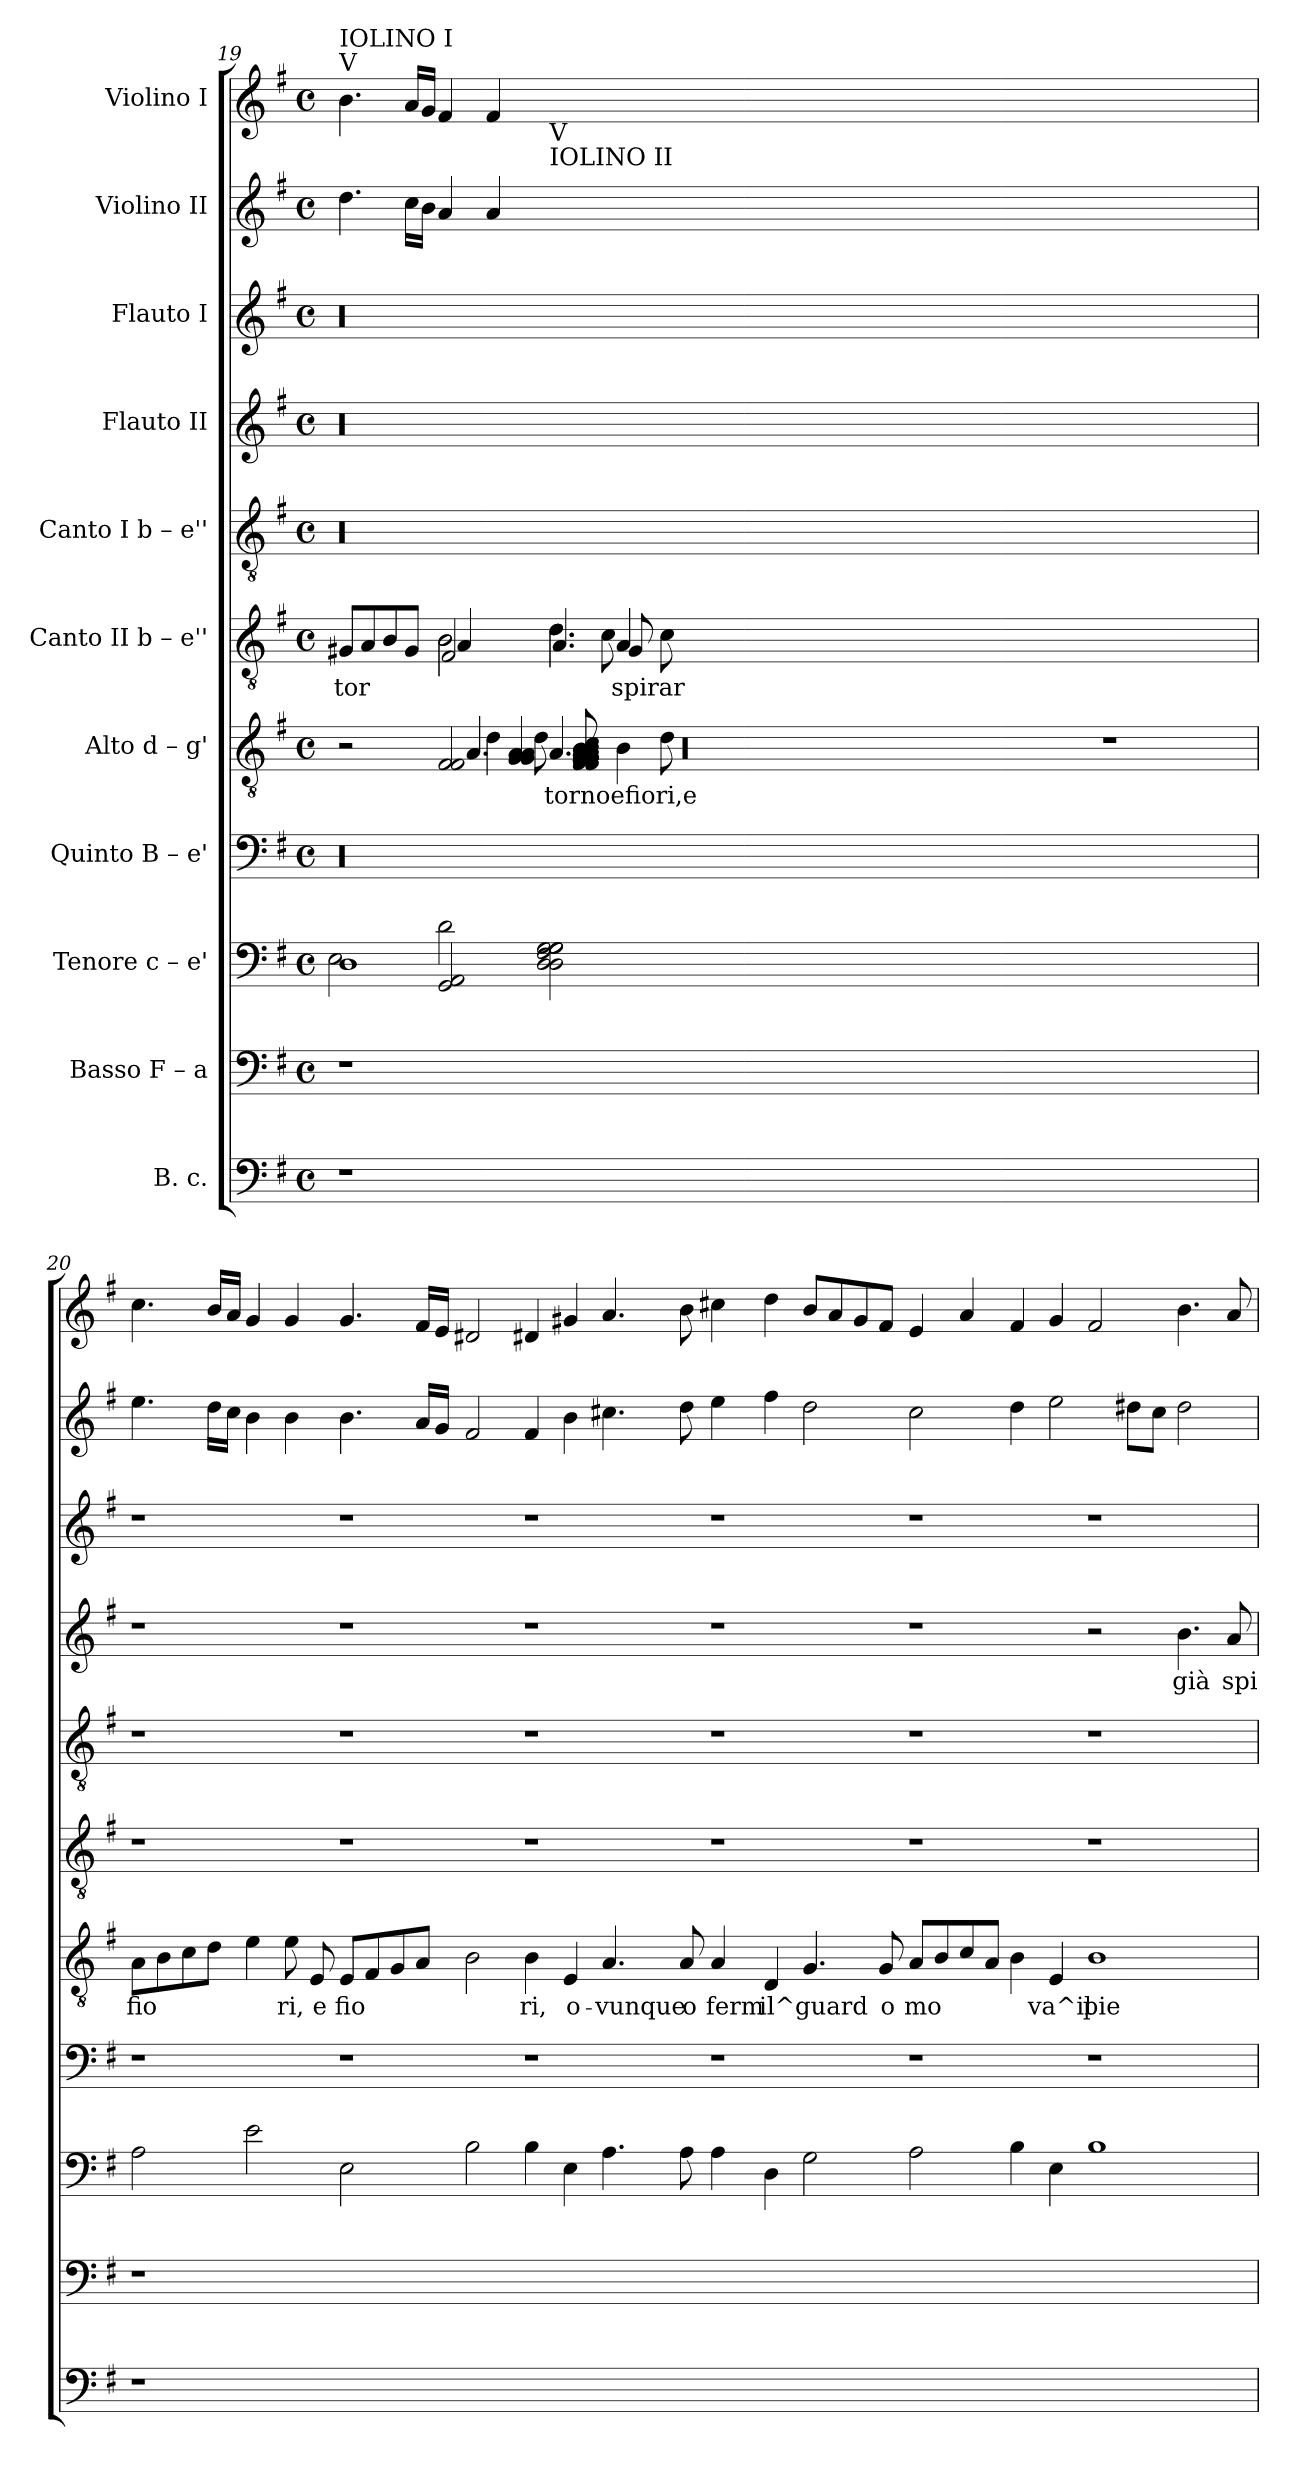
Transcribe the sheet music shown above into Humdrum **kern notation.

**kern	**kern	**kern	**text	**kern	**kern	**text	**kern	**text	**kern	**kern	**text	**kern	**kern	**kern
*part11	*part10	*part9	*part9	*part8	*part7	*part7	*part6	*part6	*part5	*part4	*part4	*part3	*part2	*part1
*staff11	*staff10	*staff9	*staff9	*staff8	*staff7	*staff7	*staff6	*staff6	*staff5	*staff4	*staff4	*staff3	*staff2	*staff1
*I"B. c.	*I"Basso  F – a	*I"Tenore  c – e'	*	*I"Quinto  B – e'	*I"Alto  d – g'	*	*I"Canto II  b – e''	*	*I"Canto I  b – e''	*I"Flauto II	*	*I"Flauto I	*I"Violino II	*I"Violino I
!!LO:PB:g=z
*clefF4	*clefF4	*clefF4	*	*clefF4	*clefGv2	*	*clefGv2	*	*clefGv2	*clefG2	*	*clefG2	*clefG2	*clefG2
*k[f#]	*k[f#]	*k[f#]	*	*k[f#]	*k[f#]	*	*k[f#]	*	*k[f#]	*k[f#]	*	*k[f#]	*k[f#]	*k[f#]
*G:	*G:	*G:	*	*G:	*G:	*	*G:	*	*G:	*G:	*	*G:	*G:	*G:
*M4/4	*M4/4	*M4/4	*	*M4/4	*M4/4	*	*M4/4	*	*M4/4	*M4/4	*	*M4/4	*M4/4	*M4/4
*met(c)	*met(c)	*met(c)	*	*met(c)	*met(c)	*	*met(c)	*	*met(c)	*met(c)	*	*met(c)	*met(c)	*met(c)
=19	=19	=19	=19	=19	=19	=19	=19	=19	=19	=19	=19	=19	=19	=19
*	*	*^	*	*	*	*	*	*	*	*	*	*	*	*
!	!	!	!	!	!	!	!	!	!	!	!	!	!	!	!LO:TX:a:t=V
!	!	!	!	!	!	!	!	!	!	!	!	!	!	!	!LO:TX:a:t=IOLINO I
!	!	!	!	!LO:LY:a:rj	!	!	!	!	!LO:LY:b:rj	!	!	!	!	!	!
*	*	*	*^	*	*	*^	*	*^	*	*	*	*	*	*	*
*	*	*	*	*	*	*	*	*^	*	*	*^	*	*	*	*	*	*	*
*	*	*	*	*	*	*	*	*	*	*	*	*	*^	*	*	*	*	*	*	*
1r	1r	1D	2E\	2ryy	.	00.r	2r	2ryy	2.ryy	.	8G#X/L	2ryy	2ryy	2ryy	tor-	00.r	00.r	.	00.r	4.dd\	4.b\
!	!	!	!	!	!	!	!	!	!	!	!	!	!	!	!LO:LY:b:rj	!	!	!	!	!	!
.	.	.	.	.	.	.	.	.	.	.	8A/	.	.	.	--	.	.	.	.	.	.
!	!	!	!	!	!	!	!	!	!	!	!	!	!	!	!LO:LY:b:rj	!	!	!	!	!	!
.	.	.	.	.	.	.	.	.	.	.	8B/	.	.	.	--	.	.	.	.	.	.
!	!	!	!	!	!	!	!	!	!	!	!	!	!	!	!LO:LY:b:rj	!	!	!	!	!	!
.	.	.	.	.	.	.	.	.	.	.	8G#/J	.	.	.	--	.	.	.	.	16cc\L	16a/L
.	.	.	.	.	.	.	.	.	.	.	.	.	.	.	.	.	.	.	.	16b\J	16g/J
!	!	!	!	!	!LO:LY:a:rj	!	!	!	!	!	!	!	!	!	!	!	!	!	!	!	!
.	.	.	2AA/ 2GG/	2d\	.	.	2F#/ 2F#/	4.A/	.	.	2B\	2F#/	2B\	4A/	.	.	.	.	.	4a/	4f#/
.	.	.	.	.	.	.	.	.	4d\	.	.	.	.	00ryy	.	.	.	.	.	4a/	4f#/
.	.	.	.	.	.	.	.	4A/ 4A/ 4G/ 4G/	.	.	.	.	.	.	.	.	.	.	.	.	.
!	!	!	!	!	!	!	!	!	!	!	!	!	!	!	!	!	!	!	!	!	!LO:TX:b:t=V
!	!	!	!	!	!	!	!	!	!	!	!	!	!	!	!	!	!	!	!	!	!LO:TX:b:t=IOLINO II
!	!	!	!	!	!	!	!	!	!	!LO:LY:b:rj	!	!	!	!	!	!	!	!	!	!	!
00ryy	00ryy	2G\ 2G\ 2G\ 2F#\ 2D\ 2D\	00ryy	00ryy	.	.	4.A/	.	8d\	tornoefiori,e	4.d\	4.A/	4.d\	.	.	.	.	.	.	00ryy	00ryy
.	.	.	.	.	.	.	.	8c/ 8B/ 8B/ 8A/ 8A/ 8A/ 8G/ 8G/ 8G/ 8G/ 8G/ 8G/ 8G/ 8G/ 8F#/ 8F#/	1ryy	.	.	.	.	.	.	.	.	.	.	.	.
.	.	.	.	.	.	.	.	1ryy	.	.	.	.	.	.	.	.	.	.	.	.	.
!	!	!	!	!	!	!	!	!	!	!	!	!	!	!	!LO:LY:b:rj	!	!	!	!	!	!
.	.	.	.	.	.	.	4B\	.	.	.	4A/	8G#/	8c\	.	-spirar	.	.	.	.	.	.
.	.	00ryy	.	.	.	.	.	.	.	.	.	00ryy	00ryy	.	.	.	.	.	.	.	.
.	.	.	.	.	.	.	8d\	.	.	.	8c\	.	.	.	.	.	.	.	.	.	.
.	.	.	.	.	.	.	00r	.	.	.	00ryy	.	.	.	.	.	.	.	.	.	.
.	.	.	.	.	.	.	.	.	1ryy	.	.	.	.	.	.	.	.	.	.	.	.
.	.	.	.	.	.	.	.	1ryy	.	.	.	.	.	.	.	.	.	.	.	.	.
.	.	.	.	.	.	.	.	.	1ryy	.	.	.	.	.	.	.	.	.	.	.	.
.	.	.	.	.	.	.	.	2%7ryy	.	.	.	.	.	.	.	.	.	.	.	.	.
.	.	.	.	.	.	.	.	.	1ryy	.	.	.	.	.	.	.	.	.	.	.	.
.	.	.	.	.	.	.	.	.	.	.	.	.	.	1ryy	.	.	.	.	.	.	.
1..ryy	1..ryy	.	1ryy	1ryy	.	.	.	.	.	.	.	.	.	.	.	.	.	.	.	1..ryy	1..ryy
.	.	.	.	.	.	.	.	.	1ryy	.	.	.	.	.	.	.	.	.	.	.	.
.	.	1ryy	.	.	.	.	.	.	.	.	.	1ryy	1ryy	.	.	.	.	.	.	.	.
.	.	.	.	.	.	.	1r	.	.	.	1ryy	.	.	1ryy	.	.	.	.	.	.	.
.	.	.	4ryy	4ryy	.	2.ryy	.	.	.	.	.	.	.	.	.	2.ryy	2.ryy	.	2.ryy	.	.
.	.	.	.	.	.	.	.	.	2ryy	.	.	.	.	.	.	.	.	.	.	.	.
.	.	.	2ryy	2ryy	.	.	.	.	.	.	.	.	.	.	.	.	.	.	.	.	.
.	.	4ryy	.	.	.	.	.	.	.	.	.	4ryy	4ryy	.	.	.	.	.	.	.	.
.	.	.	.	.	.	.	.	.	8ryy	.	.	.	.	.	.	.	.	.	.	.	.
*	*	*v	*v	*v	*	*	*	*	*	*	*v	*v	*v	*v	*	*	*	*	*	*	*
!!LO:PB:g=z
=20	=20	=20	=20	=20	=20	=20	=20	=20	=20	=20	=20	=20	=20	=20	=20	=20
!	!	!	!LO:LY:a:rj	!	!	!	!	!LO:LY:b:rj	!	!	!	!	!	!	!	!
*	*	*	*	*	*v	*v	*v	*	*	*	*	*	*	*	*	*
1r	1r	2A\	.	1r	8A\L	fio-	1r	.	1r	1r	.	1r	4.ee\	4.cc\
!	!	!	!	!	!	!LO:LY:b:rj	!	!	!	!	!	!	!	!
.	.	.	.	.	8B\	--	.	.	.	.	.	.	.	.
!	!	!	!	!	!	!LO:LY:b:rj	!	!	!	!	!	!	!	!
.	.	.	.	.	8c\	--	.	.	.	.	.	.	.	.
!	!	!	!	!	!	!LO:LY:b:rj	!	!	!	!	!	!	!	!
.	.	.	.	.	8d\J	--	.	.	.	.	.	.	16dd\L	16b/L
.	.	.	.	.	.	.	.	.	.	.	.	.	16cc\J	16a/J
!	!	!	!LO:LY:a:rj	!	!	!LO:LY:b:rj	!	!	!	!	!	!	!	!
.	.	2e\	.	.	4e\	--	.	.	.	.	.	.	4b\	4g/
!	!	!	!	!	!	!LO:LY:b:rj	!	!	!	!	!	!	!	!
.	.	.	.	.	8e\	-ri,	.	.	.	.	.	.	4b\	4g/
!	!	!	!	!	!	!LO:LY:b:rj	!	!	!	!	!	!	!	!
.	.	.	.	.	8E/	e	.	.	.	.	.	.	.	.
!	!	!	!LO:LY:a:rj	!	!	!LO:LY:b:rj	!	!	!	!	!	!	!	!
00ryy	00ryy	2E\	.	1r	8E/L	fio-	1r	.	1r	1r	.	1r	4.b\	4.g/
!	!	!	!	!	!	!LO:LY:b:rj	!	!	!	!	!	!	!	!
.	.	.	.	.	8F#/	--	.	.	.	.	.	.	.	.
!	!	!	!	!	!	!LO:LY:b:rj	!	!	!	!	!	!	!	!
.	.	.	.	.	8G/	--	.	.	.	.	.	.	.	.
!	!	!	!	!	!	!LO:LY:b:rj	!	!	!	!	!	!	!	!
.	.	.	.	.	8A/J	--	.	.	.	.	.	.	16a/L	16f#/L
.	.	.	.	.	.	.	.	.	.	.	.	.	16g/J	16e/J
!	!	!	!LO:LY:a:rj	!	!	!LO:LY:b:rj	!	!	!	!	!	!	!	!
.	.	2B\	.	.	2B\	--	.	.	.	.	.	.	2f#/	2d#X/
!	!	!	!LO:LY:a:rj	!	!	!LO:LY:b:rj	!	!	!	!	!	!	!	!
.	.	4B\	.	1r	4B\	-ri,	1r	.	1r	1r	.	1r	4f#/	4d#X/
!	!	!	!LO:LY:a:rj	!	!	!LO:LY:b:rj	!	!	!	!	!	!	!	!
.	.	4E\	.	.	4E/	o-	.	.	.	.	.	.	4b\	4g#X/
!	!	!	!LO:LY:a:rj	!	!	!LO:LY:b:rj	!	!	!	!	!	!	!	!
.	.	4.A\	.	.	4.A/	-vunque	.	.	.	.	.	.	4.cc#X\	4.a/
!	!	!	!LO:LY:a:rj	!	!	!LO:LY:b:rj	!	!	!	!	!	!	!	!
.	.	8A\	.	.	8A/	o	.	.	.	.	.	.	8dd\	8b\
!	!	!	!LO:LY:a:rj	!	!	!LO:LY:b:rj	!	!	!	!	!	!	!	!
.	.	4A\	.	1r	4A/	ferm	1r	.	1r	1r	.	1r	4ee\	4cc#X\
!	!	!	!LO:LY:a:rj	!	!	!LO:LY:b:rj	!	!	!	!	!	!	!	!
.	.	4D\	.	.	4D/	il^guard	.	.	.	.	.	.	4ff#\	4dd\
!	!	!	!LO:LY:a:rj	!	!	!LO:LY:b:rj	!	!	!	!	!	!	!	!
.	.	2G\	.	.	4.G/	.	.	.	.	.	.	.	2dd\	8b/L
.	.	.	.	.	.	.	.	.	.	.	.	.	.	8a/
.	.	.	.	.	.	.	.	.	.	.	.	.	.	8g#/
!	!	!	!	!	!	!LO:LY:b:rj	!	!	!	!	!	!	!	!
.	.	.	.	.	8G/	o	.	.	.	.	.	.	.	8f#/J
!	!	!	!LO:LY:a:rj	!	!	!LO:LY:b:rj	!	!	!	!	!	!	!	!
.	.	2A\	.	1r	8A/L	mo-	1r	.	1r	1r	.	1r	2cc#\	4e/
!	!	!	!	!	!	!LO:LY:b:rj	!	!	!	!	!	!	!	!
.	.	.	.	.	8B/	--	.	.	.	.	.	.	.	.
!	!	!	!	!	!	!LO:LY:b:rj	!	!	!	!	!	!	!	!
.	.	.	.	.	8c/	--	.	.	.	.	.	.	.	4a/
!	!	!	!	!	!	!LO:LY:b:rj	!	!	!	!	!	!	!	!
.	.	.	.	.	8A/J	--	.	.	.	.	.	.	.	.
!	!	!	!LO:LY:a:rj	!	!	!LO:LY:b:rj	!	!	!	!	!	!	!	!
.	.	4B\	.	.	4B\	--	.	.	.	.	.	.	4dd\	4f#/
!	!	!	!LO:LY:a:rj	!	!	!LO:LY:b:rj	!	!	!	!	!	!	!	!
.	.	4E\	.	.	4E/	-va^il	.	.	.	.	.	.	2ee\	4g#/
!	!	!	!LO:LY:a:rj	!	!	!LO:LY:b:rj	!	!	!	!	!	!	!	!
1ryy	1ryy	1B	.	1r	1B	pie-	1r	.	1r	2r	.	1r	.	2f#/
.	.	.	.	.	.	.	.	.	.	.	.	.	8dd#X\L	.
.	.	.	.	.	.	.	.	.	.	.	.	.	8cc#\J	.
!	!	!	!	!	!	!	!	!	!	!	!LO:LY:b	!	!	!
.	.	.	.	.	.	.	.	.	.	4.b\	già	.	2dd#\	4.b\
!	!	!	!	!	!	!	!	!	!	!	!LO:LY:b	!	!	!
.	.	.	.	.	.	.	.	.	.	8a/	spi	.	.	8a/
=	=	=	=	=	=	=	=	=	=	=	=	=	=	=
*-	*-	*-	*-	*-	*-	*-	*-	*-	*-	*-	*-	*-	*-	*-
